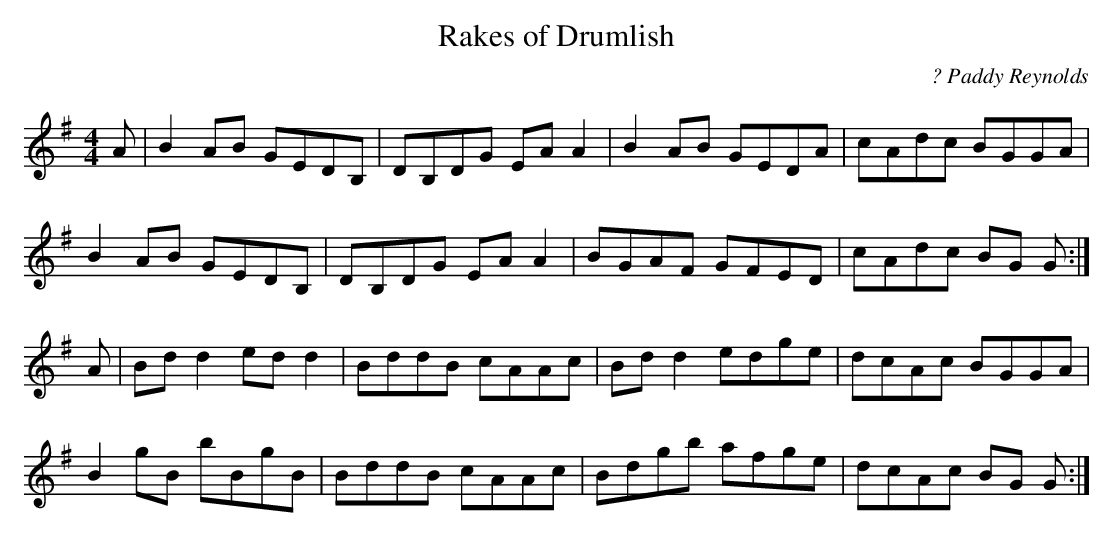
X:1
T: Rakes of Drumlish
C: ? Paddy Reynolds
M: 4/4
L: 1/8
K: G
A |B2 AB GEDB, |DB,DG EA A2 | B2 AB GEDA |cAdc BGGA |
B2 AB GEDB, | DB,DG EA A2 | BGAF GFED |cAdc BG G :|
A |Bd d2 ed d2 |BddB cAAc | Bd d2 edge |dcAc BGGA |
B2 gB bBgB | BddB cAAc | Bdgb afge |dcAc BG G :|
